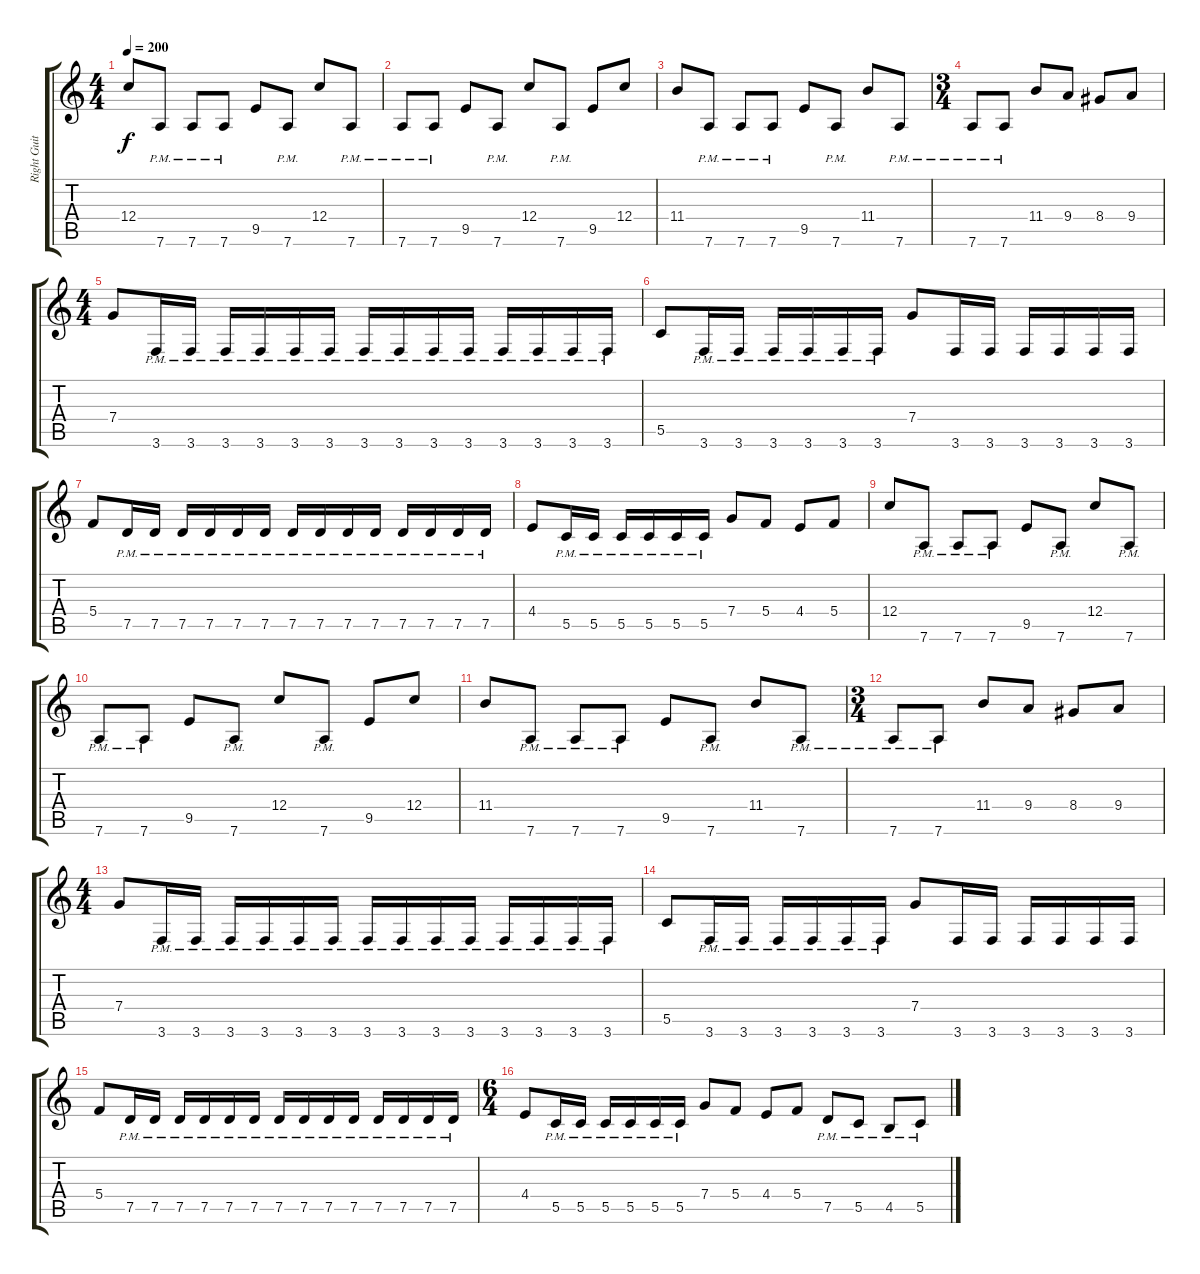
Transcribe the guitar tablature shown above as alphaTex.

\track ("Right Guitar" "Right Guit") {instrument distortionguitar}
\staff {score tabs}
\tuning (D4 A3 F3 C3 G2 D2) {hide}
\ts (4 4)
\tempo 200
\clef g2
\ks c
12.4.8{dy f instrument distortionguitar} 7.6{pm}.8 7.6{pm}.8 7.6{pm}.8 9.5.8 7.6{pm}.8 12.4.8 7.6{pm}.8 |
7.6{pm}.8 7.6{pm}.8 9.5.8 7.6{pm}.8 12.4.8 7.6{pm}.8 9.5.8 12.4.8 |
11.4.8 7.6{pm}.8 7.6{pm}.8 7.6{pm}.8 9.5.8 7.6{pm}.8 11.4.8 7.6{pm}.8 |
\ts (3 4)
7.6{pm}.8 7.6{pm}.8 11.4.8 9.4.8 8.4.8 9.4.8 |
\ts (4 4)
7.4.8 3.6{pm}.16 3.6{pm}.16 3.6{pm}.16 3.6{pm}.16 3.6{pm}.16 3.6{pm}.16 3.6{pm}.16 3.6{pm}.16 3.6{pm}.16 3.6{pm}.16 3.6{pm}.16 3.6{pm}.16 3.6{pm}.16 3.6{pm}.16 |
5.5.8 3.6{pm}.16 3.6{pm}.16 3.6{pm}.16 3.6{pm}.16 3.6{pm}.16 3.6{pm}.16 7.4.8 3.6.16 3.6.16 3.6.16 3.6.16 3.6.16 3.6.16 |
5.4.8 7.5{pm}.16 7.5{pm}.16 7.5{pm}.16 7.5{pm}.16 7.5{pm}.16 7.5{pm}.16 7.5{pm}.16 7.5{pm}.16 7.5{pm}.16 7.5{pm}.16 7.5{pm}.16 7.5{pm}.16 7.5{pm}.16 7.5{pm}.16 |
4.4.8 5.5{pm}.16 5.5{pm}.16 5.5{pm}.16 5.5{pm}.16 5.5{pm}.16 5.5{pm}.16 7.4.8 5.4.8 4.4.8 5.4.8 |
12.4.8 7.6{pm}.8 7.6{pm}.8 7.6{pm}.8 9.5.8 7.6{pm}.8 12.4.8 7.6{pm}.8 |
7.6{pm}.8 7.6{pm}.8 9.5.8 7.6{pm}.8 12.4.8 7.6{pm}.8 9.5.8 12.4.8 |
11.4.8 7.6{pm}.8 7.6{pm}.8 7.6{pm}.8 9.5.8 7.6{pm}.8 11.4.8 7.6{pm}.8 |
\ts (3 4)
7.6{pm}.8 7.6{pm}.8 11.4.8 9.4.8 8.4.8 9.4.8 |
\ts (4 4)
7.4.8 3.6{pm}.16 3.6{pm}.16 3.6{pm}.16 3.6{pm}.16 3.6{pm}.16 3.6{pm}.16 3.6{pm}.16 3.6{pm}.16 3.6{pm}.16 3.6{pm}.16 3.6{pm}.16 3.6{pm}.16 3.6{pm}.16 3.6{pm}.16 |
5.5.8 3.6{pm}.16 3.6{pm}.16 3.6{pm}.16 3.6{pm}.16 3.6{pm}.16 3.6{pm}.16 7.4.8 3.6.16 3.6.16 3.6.16 3.6.16 3.6.16 3.6.16 |
5.4.8 7.5{pm}.16 7.5{pm}.16 7.5{pm}.16 7.5{pm}.16 7.5{pm}.16 7.5{pm}.16 7.5{pm}.16 7.5{pm}.16 7.5{pm}.16 7.5{pm}.16 7.5{pm}.16 7.5{pm}.16 7.5{pm}.16 7.5{pm}.16 |
\ts (6 4)
4.4.8 5.5{pm}.16 5.5{pm}.16 5.5{pm}.16 5.5{pm}.16 5.5{pm}.16 5.5{pm}.16 7.4.8 5.4.8 4.4.8 5.4.8 7.5{pm}.8 5.5{pm}.8 4.5{pm}.8 5.5{pm}.8
